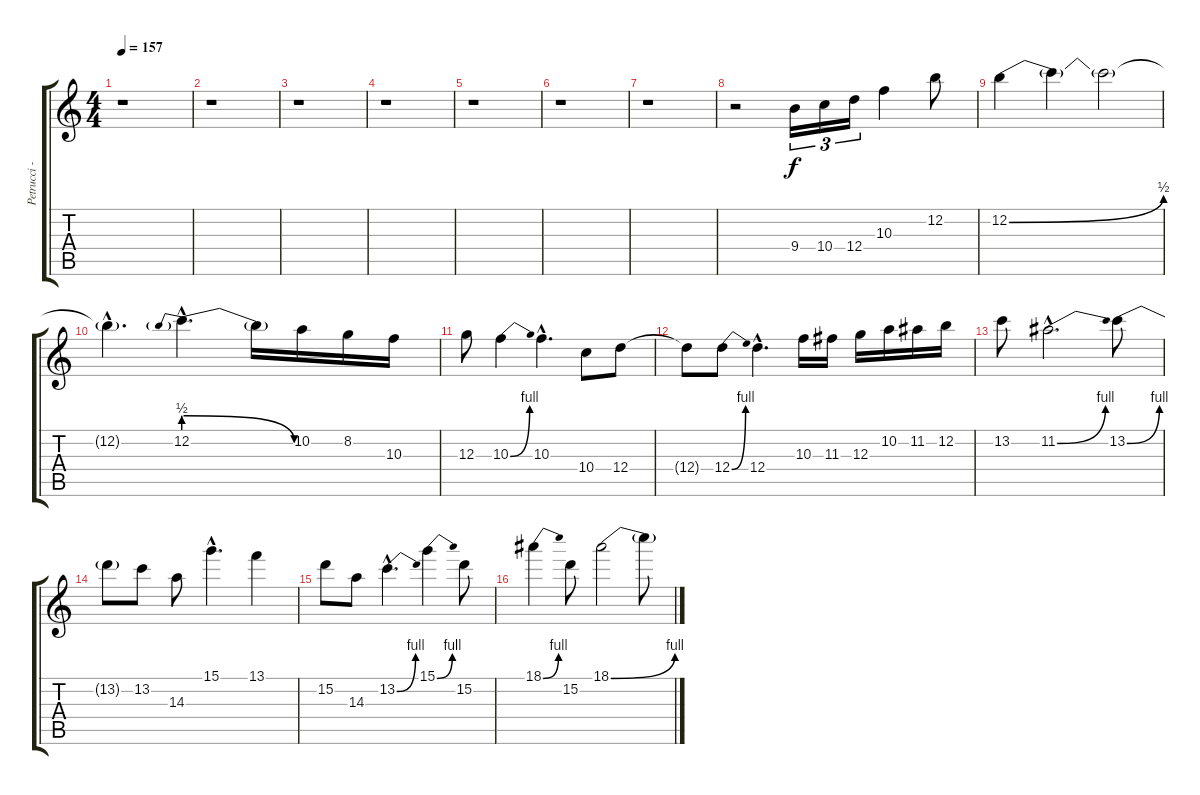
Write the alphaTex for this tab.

\track ("Petrucci -  SoloGuitar" "Petrucci -") {instrument distortionguitar}
\staff {score tabs}
\tuning (E4 B3 G3 D3 A2 E2) {hide}
\ts (4 4)
\tempo 157
\clef g2
\ks c
r.1{dy f} |
r.1 |
r.1 |
r.1 |
r.1 |
r.1 |
r.1 |
r.2 9.4.16{tu (3 2)} 10.4.16{tu (3 2)} 12.4.16{tu (3 2)} 10.3.4 12.2.8 |
12.2{be (bend 0 0 60 2)}.4 12.2{t}.4 12.2{t}.2 |
12.2{hac t}.4{d} 12.2{be (prebendrelease 0 2 60 0) hac}.4{d} 12.2{t}.16 10.2.16 8.2.16 10.3.16 |
12.3.8 10.3{be (bend 0 0 60 4)}.4 10.3{hac}.4{d} 10.4.8 12.4.8 |
12.4{t}.8 12.4{be (bend 0 0 60 4)}.8 12.4{hac}.4{d} 10.3.16 11.3.16 12.3.16 10.2.16 11.2.16 12.2.16 |
13.2.8 11.2{be (bend 0 0 60 4) hac}.2{d} 13.2{be (bend 0 0 60 4)}.8 |
13.2{t}.8 13.2.8 14.3.8 15.1{hac}.4{d} 13.1.4 |
15.2.8 14.3.8 13.2{be (bend 0 0 60 4) hac}.4{d} 15.1{be (bend 0 0 60 4)}.4 15.2.8 |
18.1{be (bend 0 0 60 4)}.4 15.2.8 18.1{be (bend 0 0 60 4)}.2 18.1{t}.8
